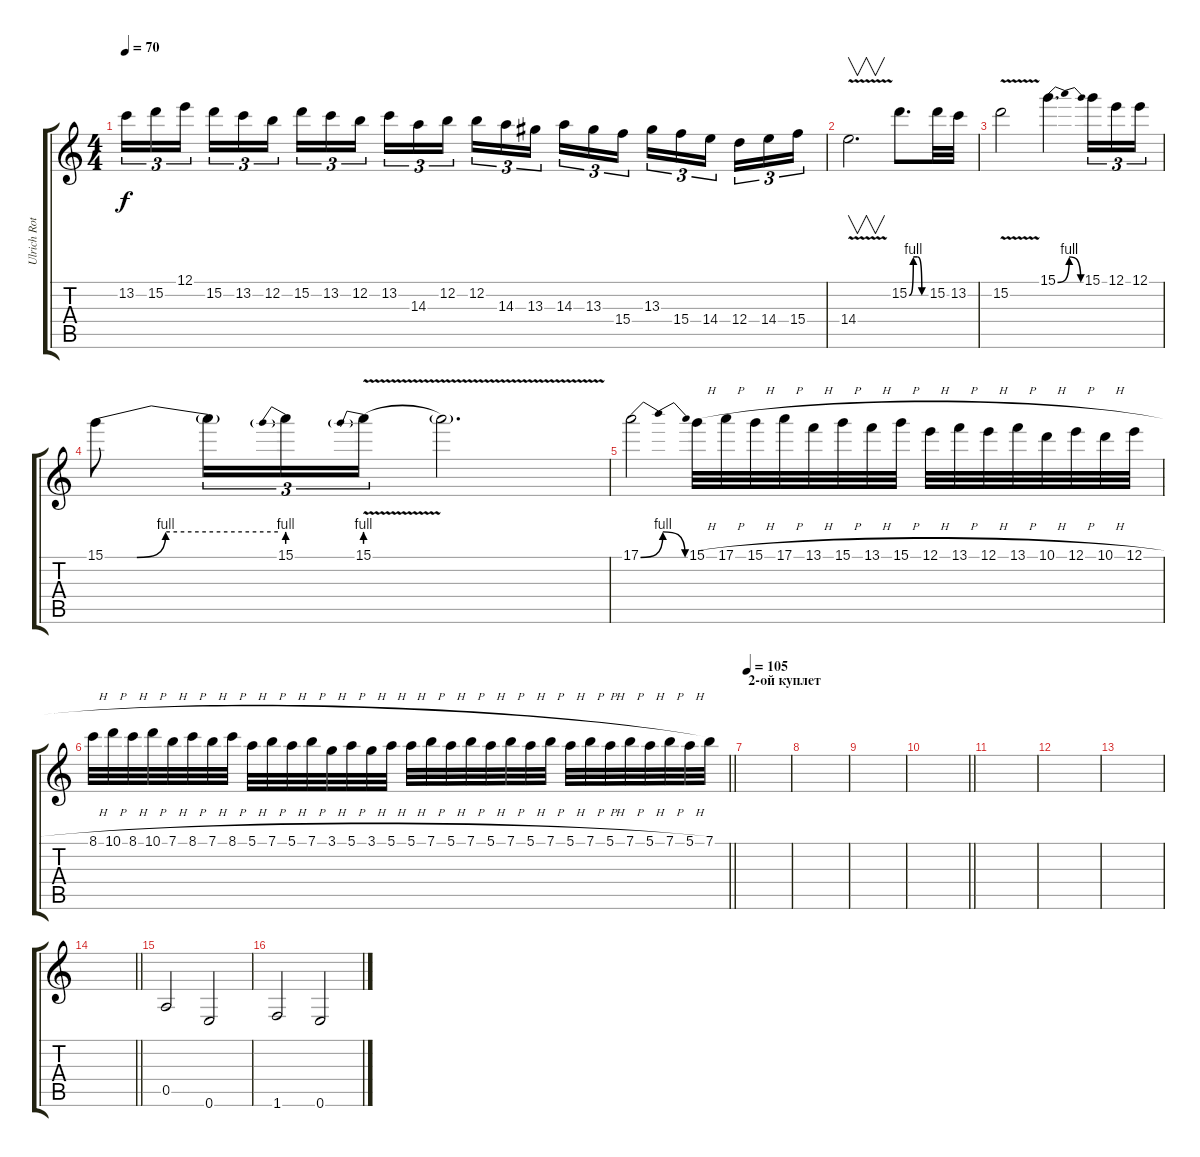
\track ("Ulrich Roth" "Ulrich Rot") {instrument electricguitarclean}
\staff {score tabs}
\tuning (E4 B3 G3 D3 A2 E2) {hide}
\ts (4 4)
\tempo 70
\clef g2
\ks c
13.2.16{tu (3 2) dy f} 15.2.16{tu (3 2)} 12.1.16{tu (3 2) beam splitsecondary} 15.2.16{tu (3 2)} 13.2.16{tu (3 2)} 12.2.16{tu (3 2)} 15.2.16{tu (3 2)} 13.2.16{tu (3 2)} 12.2.16{tu (3 2) beam splitsecondary} 13.2.16{tu (3 2)} 14.3.16{tu (3 2)} 12.2.16{tu (3 2)} 12.2.16{tu (3 2)} 14.3.16{tu (3 2)} 13.3.16{tu (3 2) beam splitsecondary} 14.3.16{tu (3 2)} 13.3.16{tu (3 2)} 15.4.16{tu (3 2)} 13.3.16{tu (3 2)} 15.4.16{tu (3 2)} 14.4.16{tu (3 2) beam splitsecondary} 12.4.16{tu (3 2)} 14.4.16{tu (3 2)} 15.4.16{tu (3 2)} |
14.4{v}.2{v d} 15.2{be (custom 0 0 15 4 30 4 46 0 60 0)}.8{d} 15.2.32 13.2.32 |
15.2{v}.2 15.1{be (bendrelease 0 0 15 4 45 4 60 0)}.4{d} 15.1.16{tu (3 2)} 12.1.16{tu (3 2)} 12.1.16{tu (3 2)} |
15.1{be (custom 0 0 11 0 21 4 60 4)}.8 15.1{t}.16{tu (3 2)} 15.1{be (prebend 0 4 60 4)}.16{tu (3 2)} 15.1{be (prebend 0 4 60 4) v}.16{tu (3 2)} 15.1{t}.2{d} |
17.1{be (bendrelease 0 0 5 4 45 4 60 0)}.2 15.1{h}.32{volume 0} 17.1{h}.32 15.1{h}.32 17.1{h}.32 13.1{h}.32 15.1{h}.32 13.1{h}.32 15.1{h}.32 12.1{h}.32 13.1{h}.32 12.1{h}.32 13.1{h}.32 10.1{h}.32 12.1{h}.32 10.1{h}.32 12.1{h}.32 |
\barLineRight lightlight
8.1{h}.32 10.1{h}.32 8.1{h}.32 10.1{h}.32 7.1{h}.32 8.1{h}.32 7.1{h}.32 8.1{h}.32 5.1{h}.32 7.1{h}.32 5.1{h}.32 7.1{h}.32 3.1{h}.32 5.1{h}.32 3.1{h}.32 5.1{h}.32 5.1{h}.32 7.1{h}.32 5.1{h}.32 7.1{h}.32 5.1{h}.32 7.1{h}.32 5.1{h}.32 7.1{h}.32 5.1{h}.32 7.1{h}.32 5.1{h}.32 7.1{h}.32 5.1{h}.32 7.1{h}.32 5.1{h}.32 7.1.32 |
\section ("" "2-ой куплет")
\tempo 105
|
|
|
\barLineRight lightlight
|
|
|
|
\barLineRight lightlight
|
0.5.2{volume 5 instrument overdrivenguitar} 0.6.2 |
1.6.2 0.6.2
